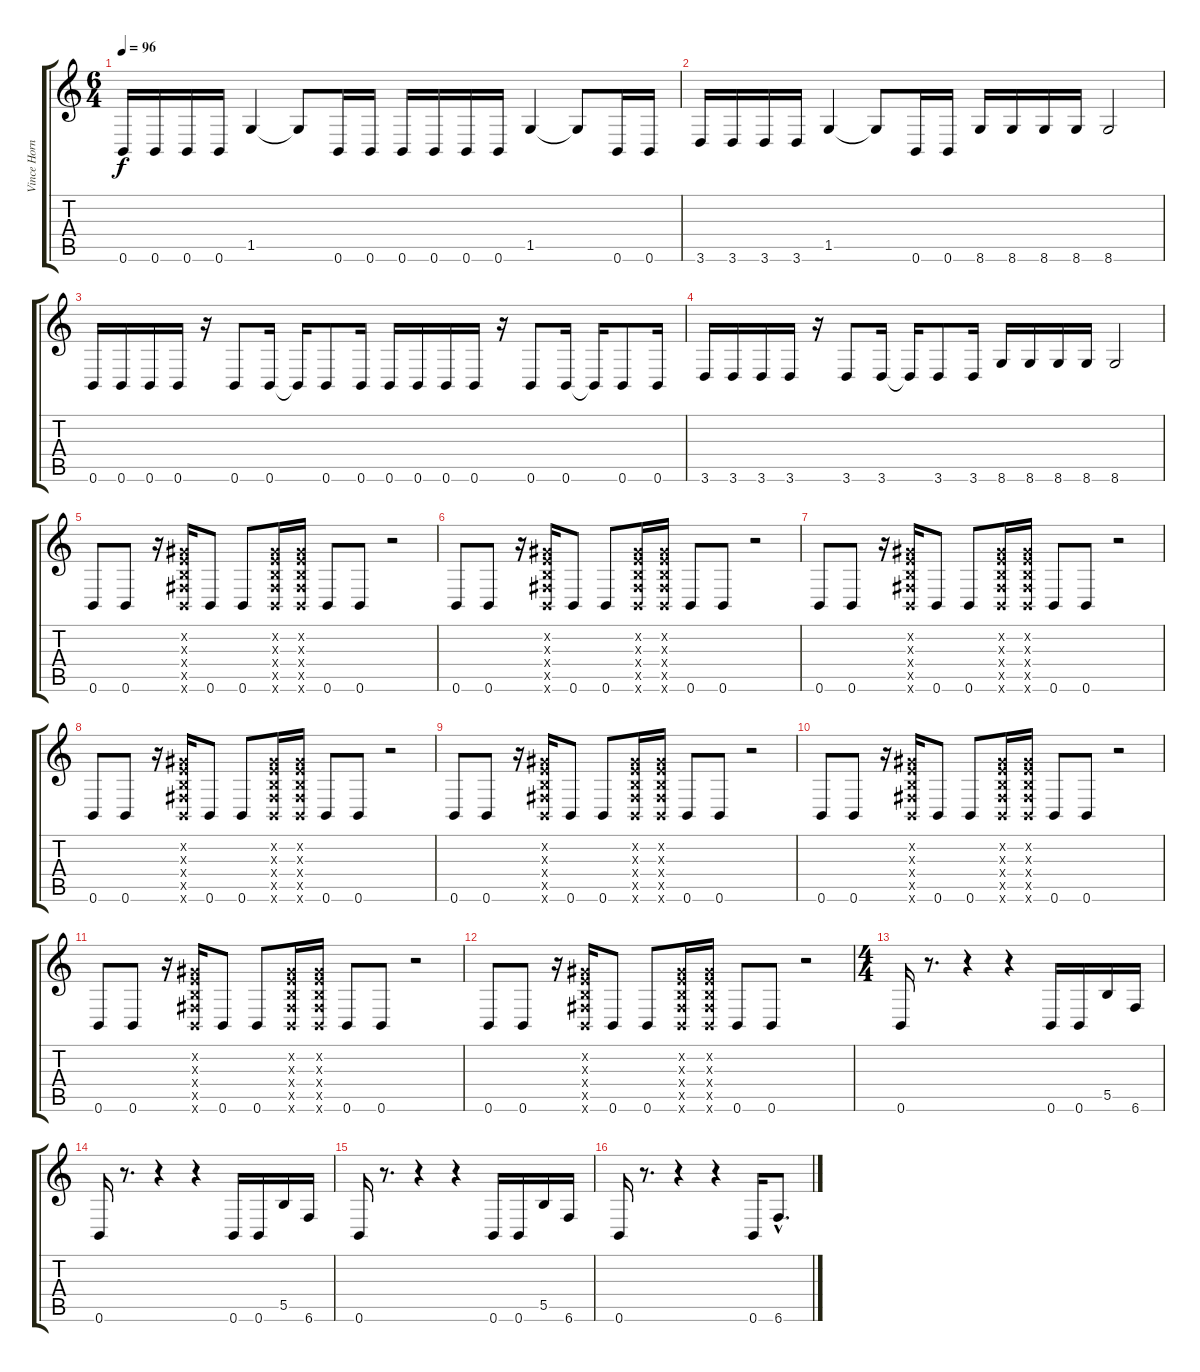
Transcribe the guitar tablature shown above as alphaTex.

\track ("Vince Hornsby - Bass" "Vince Horn") {instrument electricbasspick}
\staff {score tabs}
\tuning (Db4 Ab3 E3 B2 Gb2 B1) {hide}
\ts (6 4)
\tempo 96
\clef g2
\ks c
0.6.16{dy f} 0.6.16 0.6.16 0.6.16 1.5.4 1.5{t}.8 0.6.16 0.6.16 0.6.16 0.6.16 0.6.16 0.6.16 1.5.4 1.5{t}.8 0.6.16 0.6.16 |
3.6.16 3.6.16 3.6.16 3.6.16 1.5.4 1.5{t}.8 0.6.16 0.6.16 8.6.16 8.6.16 8.6.16 8.6.16 8.6.2 |
0.6.16 0.6.16 0.6.16 0.6.16 r.16 0.6.8 0.6.16 0.6{t}.16 0.6.8 0.6.16 0.6.16 0.6.16 0.6.16 0.6.16 r.16 0.6.8 0.6.16 0.6{t}.16 0.6.8 0.6.16 |
3.6.16 3.6.16 3.6.16 3.6.16 r.16 3.6.8 3.6.16 3.6{t}.16 3.6.8 3.6.16 8.6.16 8.6.16 8.6.16 8.6.16 8.6.2 |
0.6.8 0.6.8 r.16 (0.2{x} 0.3{x} 0.4{x} 0.5{x} 0.6{x}).16 0.6.8 0.6.8 (0.2{x} 0.3{x} 0.4{x} 0.5{x} 0.6{x}).16 (0.2{x} 0.3{x} 0.4{x} 0.5{x} 0.6{x}).16 0.6.8 0.6.8 r.2 |
0.6.8 0.6.8 r.16 (0.2{x} 0.3{x} 0.4{x} 0.5{x} 0.6{x}).16 0.6.8 0.6.8 (0.2{x} 0.3{x} 0.4{x} 0.5{x} 0.6{x}).16 (0.2{x} 0.3{x} 0.4{x} 0.5{x} 0.6{x}).16 0.6.8 0.6.8 r.2 |
0.6.8 0.6.8 r.16 (0.2{x} 0.3{x} 0.4{x} 0.5{x} 0.6{x}).16 0.6.8 0.6.8 (0.2{x} 0.3{x} 0.4{x} 0.5{x} 0.6{x}).16 (0.2{x} 0.3{x} 0.4{x} 0.5{x} 0.6{x}).16 0.6.8 0.6.8 r.2 |
0.6.8 0.6.8 r.16 (0.2{x} 0.3{x} 0.4{x} 0.5{x} 0.6{x}).16 0.6.8 0.6.8 (0.2{x} 0.3{x} 0.4{x} 0.5{x} 0.6{x}).16 (0.2{x} 0.3{x} 0.4{x} 0.5{x} 0.6{x}).16 0.6.8 0.6.8 r.2 |
0.6.8 0.6.8 r.16 (0.2{x} 0.3{x} 0.4{x} 0.5{x} 0.6{x}).16 0.6.8 0.6.8 (0.2{x} 0.3{x} 0.4{x} 0.5{x} 0.6{x}).16 (0.2{x} 0.3{x} 0.4{x} 0.5{x} 0.6{x}).16 0.6.8 0.6.8 r.2 |
0.6.8 0.6.8 r.16 (0.2{x} 0.3{x} 0.4{x} 0.5{x} 0.6{x}).16 0.6.8 0.6.8 (0.2{x} 0.3{x} 0.4{x} 0.5{x} 0.6{x}).16 (0.2{x} 0.3{x} 0.4{x} 0.5{x} 0.6{x}).16 0.6.8 0.6.8 r.2 |
0.6.8 0.6.8 r.16 (0.2{x} 0.3{x} 0.4{x} 0.5{x} 0.6{x}).16 0.6.8 0.6.8 (0.2{x} 0.3{x} 0.4{x} 0.5{x} 0.6{x}).16 (0.2{x} 0.3{x} 0.4{x} 0.5{x} 0.6{x}).16 0.6.8 0.6.8 r.2 |
0.6.8 0.6.8 r.16 (0.2{x} 0.3{x} 0.4{x} 0.5{x} 0.6{x}).16 0.6.8 0.6.8 (0.2{x} 0.3{x} 0.4{x} 0.5{x} 0.6{x}).16 (0.2{x} 0.3{x} 0.4{x} 0.5{x} 0.6{x}).16 0.6.8 0.6.8 r.2 |
\ts (4 4)
0.6.16 r.8{d} r.4 r.4 0.6.16 0.6.16 5.5.16 6.6.16 |
0.6.16 r.8{d} r.4 r.4 0.6.16 0.6.16 5.5.16 6.6.16 |
0.6.16 r.8{d} r.4 r.4 0.6.16 0.6.16 5.5.16 6.6.16 |
0.6.16 r.8{d} r.4 r.4 0.6.16 6.6{hac}.8{d}
